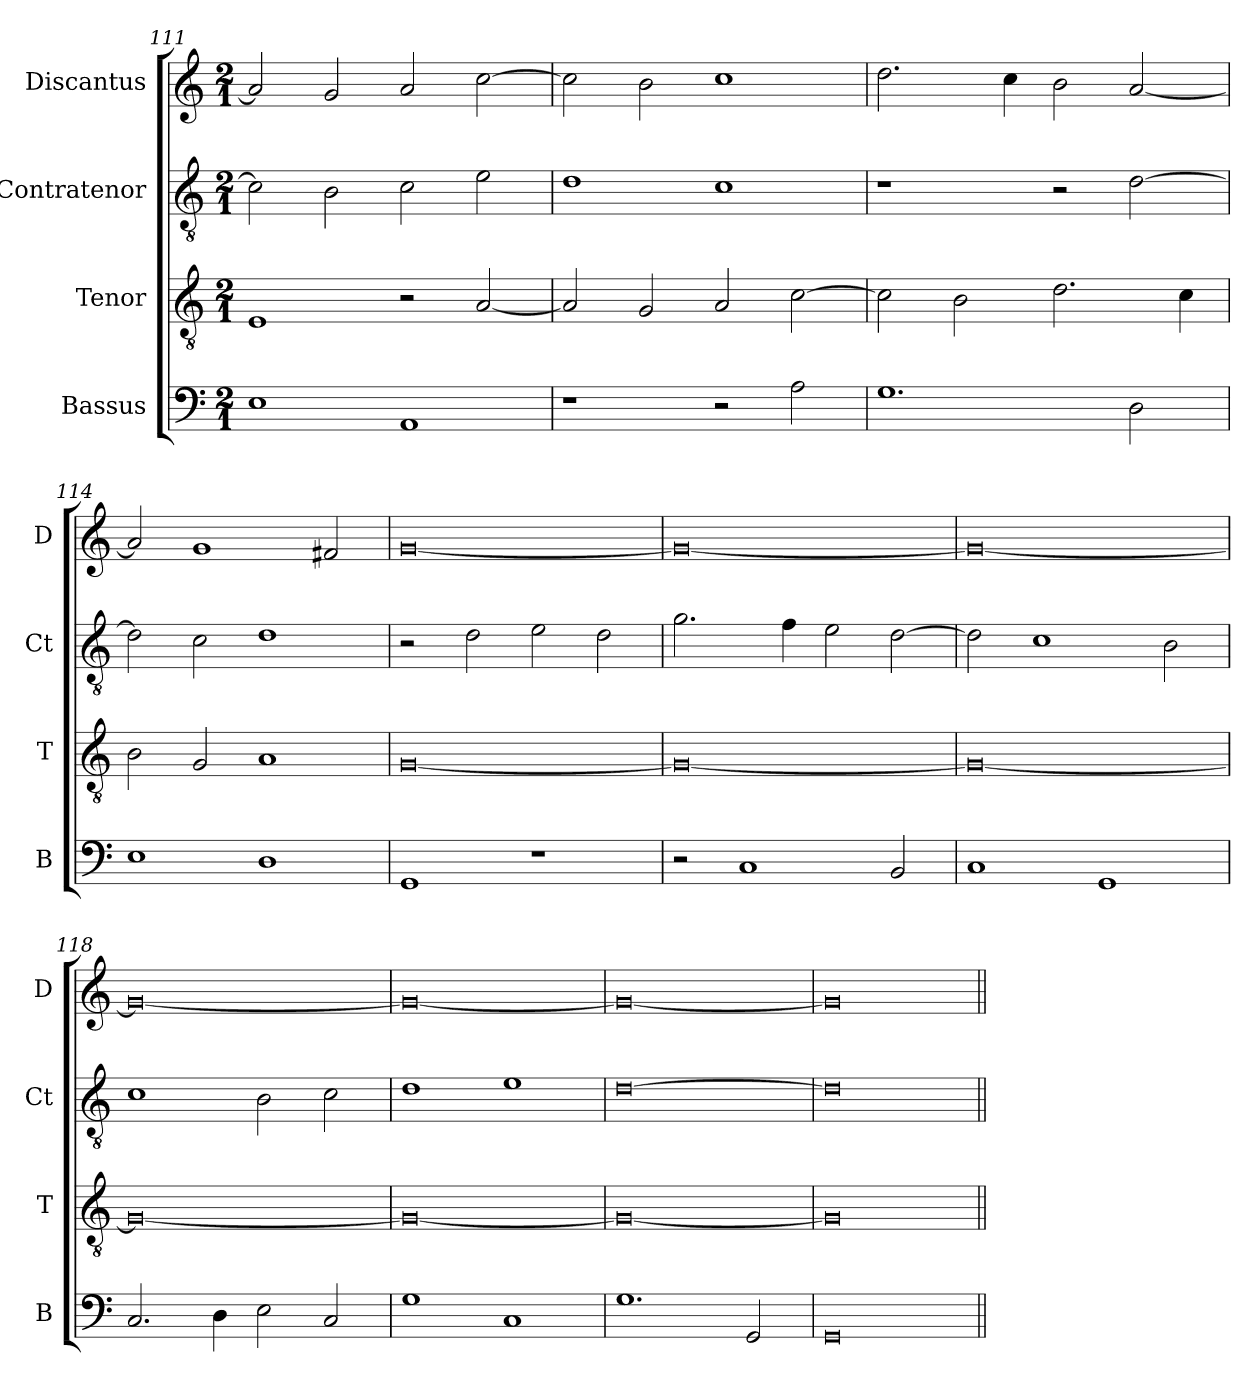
**kern	**kern	**kern	**kern
*part4	*part3	*part2	*part1
*staff4	*staff3	*staff2	*staff1
*I"Bassus	*I"Tenor	*I"Contratenor	*I"Discantus
*I'B	*I'T	*I'Ct	*I'D
*clefF4	*clefGv2	*clefGv2	*clefG2
*k[]	*k[]	*k[]	*k[]
*M2/1	*M2/1	*M2/1	*M2/1
=111	=111	=111	=111
1E	1E	2c\]	2a/]
.	.	2B\	2g/
1AA	2r	2c\	2a/
.	[2A/	2e\	[2cc\
=112	=112	=112	=112
1r	2A/]	1d	2cc\]
.	2G/	.	2b\
2r	2A/	1c	1cc
2A\	[2c\	.	.
=113	=113	=113	=113
1.G	2c\]	1r	2.dd\
.	2B\	.	.
.	.	.	4cc\
.	2.d\	2r	2b\
2D\	.	[2d\	[2a/
.	4c\	.	.
=114	=114	=114	=114
1E	2B\	2d\]	2a/]
.	2G/	2c\	1g
1D	1A	1d	.
.	.	.	2f#X/
=115	=115	=115	=115
1GG	[0G	2r	[0g
.	.	2d\	.
1r	.	2e\	.
.	.	2d\	.
=116	=116	=116	=116
2r	0G_	2.g\	0g_
1C	.	.	.
.	.	4f\	.
.	.	2e\	.
2BB/	.	[2d\	.
=117	=117	=117	=117
1C	0G_	2d\]	0g_
.	.	1c	.
1GG	.	.	.
.	.	2B\	.
=118	=118	=118	=118
2.C/	0G_	1c	0g_
4D\	.	.	.
2E\	.	2B\	.
2C/	.	2c\	.
=119	=119	=119	=119
1G	0G_	1d	0g_
1C	.	1e	.
=120	=120	=120	=120
1.G	0G_	[0d	0g_
2GG/	.	.	.
=121	=121	=121	=121
0GG	0G]	0d]	0g]
=||	=||	=||	=||
*-	*-	*-	*-
